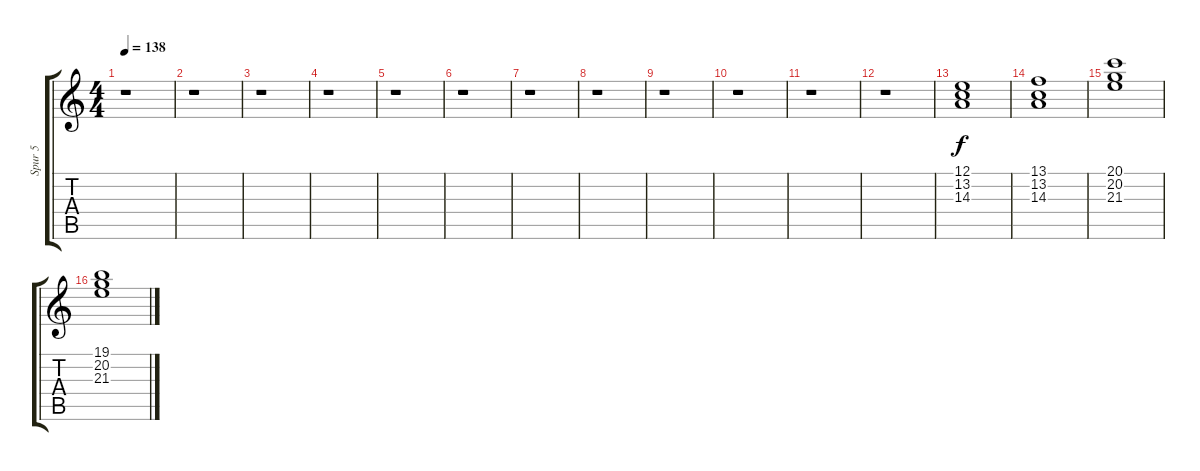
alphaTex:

\track ("Spur 5" "Spur 5") {instrument synthstrings1}
\staff {score tabs}
\tuning (E4 B3 G3 D3 A2 E2) {hide}
\ts (4 4)
\tempo 138
\clef g2
\ks c
r.1{dy f instrument synthstrings1} |
r.1 |
r.1 |
r.1 |
r.1 |
r.1 |
r.1 |
r.1 |
r.1 |
r.1 |
r.1 |
r.1 |
(12.1 13.2 14.3).1 |
(13.1 13.2 14.3).1 |
(20.1 20.2 21.3).1 |
(19.1 20.2 21.3).1
